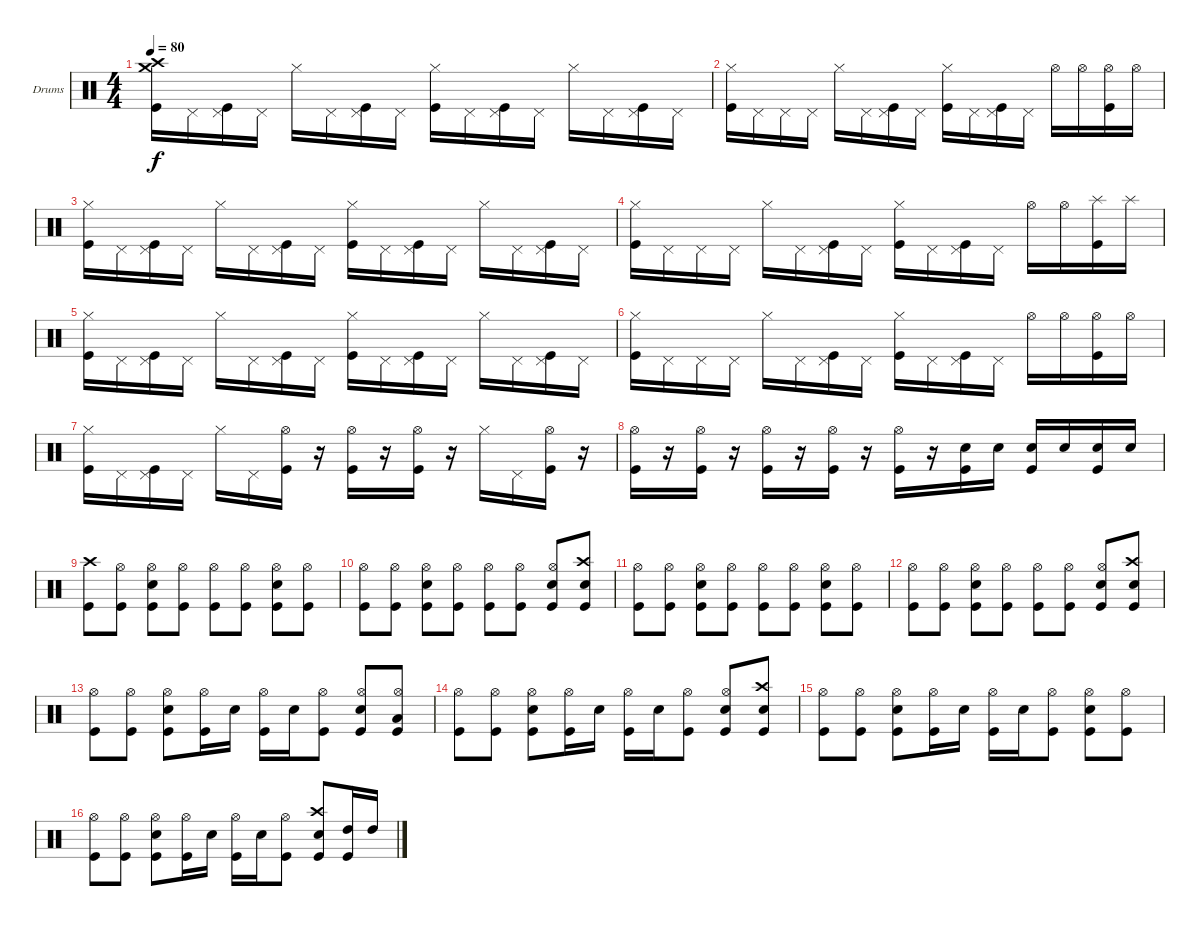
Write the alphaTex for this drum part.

\bracketExtendMode groupsimilarinstruments
\firstSystemTrackNameOrientation horizontal
\otherSystemsTrackNameOrientation horizontal
\track ("Drumkit" "Drums") {instrument percussion}
\staff {score}
\articulation defaults
\ts (4 4)
\tempo 80
\clef neutral
\ks c
("Kick (hit)" "Crash high (hit)" "Crash medium (hit)").16{dy f} "Pedal Hi-Hat (hit)".16 ("Kick (hit)" "Pedal Hi-Hat (hit)").16 "Pedal Hi-Hat (hit)".16 "Hi-Hat (closed)".16 "Pedal Hi-Hat (hit)".16 ("Kick (hit)" "Pedal Hi-Hat (hit)").16 "Pedal Hi-Hat (hit)".16 ("Kick (hit)" "Hi-Hat (closed)").16 "Pedal Hi-Hat (hit)".16 ("Kick (hit)" "Pedal Hi-Hat (hit)").16 "Pedal Hi-Hat (hit)".16 "Hi-Hat (closed)".16 "Pedal Hi-Hat (hit)".16 ("Kick (hit)" "Pedal Hi-Hat (hit)").16 "Pedal Hi-Hat (hit)".16 |
("Kick (hit)" "Hi-Hat (closed)").16 "Pedal Hi-Hat (hit)".16 "Pedal Hi-Hat (hit)".16 "Pedal Hi-Hat (hit)".16 "Hi-Hat (closed)".16 "Pedal Hi-Hat (hit)".16 ("Kick (hit)" "Pedal Hi-Hat (hit)").16 "Pedal Hi-Hat (hit)".16 ("Kick (hit)" "Hi-Hat (closed)").16 "Pedal Hi-Hat (hit)".16 ("Kick (hit)" "Pedal Hi-Hat (hit)").16 "Pedal Hi-Hat (hit)".16 "Hi-Hat (open)".16 "Hi-Hat (open)".16 ("Kick (hit)" "Hi-Hat (open)").16 "Hi-Hat (open)".16 |
("Kick (hit)" "Hi-Hat (closed)").16 "Pedal Hi-Hat (hit)".16 ("Kick (hit)" "Pedal Hi-Hat (hit)").16 "Pedal Hi-Hat (hit)".16 "Hi-Hat (closed)".16 "Pedal Hi-Hat (hit)".16 ("Kick (hit)" "Pedal Hi-Hat (hit)").16 "Pedal Hi-Hat (hit)".16 ("Kick (hit)" "Hi-Hat (closed)").16 "Pedal Hi-Hat (hit)".16 ("Kick (hit)" "Pedal Hi-Hat (hit)").16 "Pedal Hi-Hat (hit)".16 "Hi-Hat (closed)".16 "Pedal Hi-Hat (hit)".16 ("Kick (hit)" "Pedal Hi-Hat (hit)").16 "Pedal Hi-Hat (hit)".16 |
("Kick (hit)" "Hi-Hat (closed)").16 "Pedal Hi-Hat (hit)".16 "Pedal Hi-Hat (hit)".16 "Pedal Hi-Hat (hit)".16 "Hi-Hat (closed)".16 "Pedal Hi-Hat (hit)".16 ("Kick (hit)" "Pedal Hi-Hat (hit)").16 "Pedal Hi-Hat (hit)".16 ("Kick (hit)" "Hi-Hat (closed)").16 "Pedal Hi-Hat (hit)".16 ("Kick (hit)" "Pedal Hi-Hat (hit)").16 "Pedal Hi-Hat (hit)".16 "Hi-Hat (open)".16 "Hi-Hat (open)".16 ("Kick (hit)" "Splash (hit)").16 "Splash (hit)".16 |
("Kick (hit)" "Hi-Hat (closed)").16 "Pedal Hi-Hat (hit)".16 ("Kick (hit)" "Pedal Hi-Hat (hit)").16 "Pedal Hi-Hat (hit)".16 "Hi-Hat (closed)".16 "Pedal Hi-Hat (hit)".16 ("Kick (hit)" "Pedal Hi-Hat (hit)").16 "Pedal Hi-Hat (hit)".16 ("Kick (hit)" "Hi-Hat (closed)").16 "Pedal Hi-Hat (hit)".16 ("Kick (hit)" "Pedal Hi-Hat (hit)").16 "Pedal Hi-Hat (hit)".16 "Hi-Hat (closed)".16 "Pedal Hi-Hat (hit)".16 ("Kick (hit)" "Pedal Hi-Hat (hit)").16 "Pedal Hi-Hat (hit)".16 |
("Kick (hit)" "Hi-Hat (closed)").16 "Pedal Hi-Hat (hit)".16 "Pedal Hi-Hat (hit)".16 "Pedal Hi-Hat (hit)".16 "Hi-Hat (closed)".16 "Pedal Hi-Hat (hit)".16 ("Kick (hit)" "Pedal Hi-Hat (hit)").16 "Pedal Hi-Hat (hit)".16 ("Kick (hit)" "Hi-Hat (closed)").16 "Pedal Hi-Hat (hit)".16 ("Kick (hit)" "Pedal Hi-Hat (hit)").16 "Pedal Hi-Hat (hit)".16 "Hi-Hat (open)".16 "Hi-Hat (open)".16 ("Kick (hit)" "Hi-Hat (open)").16 "Hi-Hat (open)".16 |
("Kick (hit)" "Hi-Hat (closed)").16 "Pedal Hi-Hat (hit)".16 ("Kick (hit)" "Pedal Hi-Hat (hit)").16 "Pedal Hi-Hat (hit)".16 "Hi-Hat (closed)".16 "Pedal Hi-Hat (hit)".16 ("Kick (hit)" "Hi-Hat (open)").16 r.16 ("Kick (hit)" "Hi-Hat (open)").16 r.16 ("Kick (hit)" "Hi-Hat (open)").16 r.16 "Hi-Hat (closed)".16 "Pedal Hi-Hat (hit)".16 ("Kick (hit)" "Hi-Hat (open)").16 r.16 |
("Kick (hit)" "Hi-Hat (open)").16 r.16 ("Kick (hit)" "Hi-Hat (open)").16 r.16 ("Kick (hit)" "Hi-Hat (open)").16 r.16 ("Kick (hit)" "Hi-Hat (open)").16 r.16 ("Kick (hit)" "Hi-Hat (open)").16 r.16 ("Kick (hit)" "Snare (hit) 2").16 "Snare (hit) 2".16 ("Kick (hit)" "Snare (hit) 2").16 "Snare (hit) 2".16 ("Kick (hit)" "Snare (hit) 2").16 "Snare (hit) 2".16 |
("Crash high (hit)" "Kick (hit)").8 ("Hi-Hat (open)" "Kick (hit)").8 ("Snare (hit) 2" "Hi-Hat (open)" "Kick (hit)").8 ("Hi-Hat (open)" "Kick (hit)").8 ("Hi-Hat (open)" "Kick (hit)").8 ("Hi-Hat (open)" "Kick (hit)").8 ("Snare (hit) 2" "Hi-Hat (open)" "Kick (hit)").8 ("Hi-Hat (open)" "Kick (hit)").8 |
("Hi-Hat (open)" "Kick (hit)").8 ("Hi-Hat (open)" "Kick (hit)").8 ("Snare (hit) 2" "Hi-Hat (open)" "Kick (hit)").8 ("Hi-Hat (open)" "Kick (hit)").8 ("Hi-Hat (open)" "Kick (hit)").8 ("Hi-Hat (open)" "Kick (hit)").8 ("Snare (hit) 2" "Hi-Hat (open)" "Kick (hit)").8 ("Snare (hit) 2" "Crash high (hit)" "Kick (hit)").8 |
("Hi-Hat (open)" "Kick (hit)").8 ("Hi-Hat (open)" "Kick (hit)").8 ("Snare (hit) 2" "Hi-Hat (open)" "Kick (hit)").8 ("Hi-Hat (open)" "Kick (hit)").8 ("Hi-Hat (open)" "Kick (hit)").8 ("Hi-Hat (open)" "Kick (hit)").8 ("Snare (hit) 2" "Hi-Hat (open)" "Kick (hit)").8 ("Hi-Hat (open)" "Kick (hit)").8 |
("Hi-Hat (open)" "Kick (hit)").8 ("Hi-Hat (open)" "Kick (hit)").8 ("Snare (hit) 2" "Hi-Hat (open)" "Kick (hit)").8 ("Hi-Hat (open)" "Kick (hit)").8 ("Hi-Hat (open)" "Kick (hit)").8 ("Hi-Hat (open)" "Kick (hit)").8 ("Snare (hit) 2" "Hi-Hat (open)" "Kick (hit)").8 ("Snare (hit) 2" "Crash high (hit)" "Kick (hit)").8 |
("Hi-Hat (open)" "Kick (hit)").8 ("Hi-Hat (open)" "Kick (hit)").8 ("Snare (hit) 2" "Hi-Hat (open)" "Kick (hit)").8 ("Hi-Hat (open)" "Kick (hit)").16 "Snare (hit) 2".16 ("Hi-Hat (open)" "Kick (hit)").16 "Snare (hit) 2".16 ("Hi-Hat (open)" "Kick (hit)").8 ("Snare (hit) 2" "Hi-Hat (open)" "Kick (hit)").8 ("Low Tom (hit)" "Hi-Hat (open)" "Kick (hit)").8 |
("Hi-Hat (open)" "Kick (hit)").8 ("Hi-Hat (open)" "Kick (hit)").8 ("Snare (hit) 2" "Hi-Hat (open)" "Kick (hit)").8 ("Hi-Hat (open)" "Kick (hit)").16 "Snare (hit) 2".16 ("Hi-Hat (open)" "Kick (hit)").16 "Snare (hit) 2".16 ("Hi-Hat (open)" "Kick (hit)").8 ("Snare (hit) 2" "Hi-Hat (open)" "Kick (hit)").8 ("Snare (hit) 2" "Crash high (hit)" "Kick (hit)").8 |
("Hi-Hat (open)" "Kick (hit)").8 ("Hi-Hat (open)" "Kick (hit)").8 ("Snare (hit) 2" "Hi-Hat (open)" "Kick (hit)").8 ("Hi-Hat (open)" "Kick (hit)").16 "Snare (hit) 2".16 ("Hi-Hat (open)" "Kick (hit)").16 "Snare (hit) 2".16 ("Hi-Hat (open)" "Kick (hit)").8 ("Snare (hit) 2" "Hi-Hat (open)" "Kick (hit)").8 ("Hi-Hat (open)" "Kick (hit)").8 |
("Hi-Hat (open)" "Kick (hit)").8 ("Hi-Hat (open)" "Kick (hit)").8 ("Snare (hit) 2" "Hi-Hat (open)" "Kick (hit)").8 ("Hi-Hat (open)" "Kick (hit)").16 "Snare (hit) 2".16 ("Hi-Hat (open)" "Kick (hit)").16 "Snare (hit) 2".16 ("Hi-Hat (open)" "Kick (hit)").8 ("Snare (hit) 2" "Crash high (hit)" "Kick (hit)").8 ("High Tom (hit)" "Kick (hit)").16 "High Tom (hit)".16
